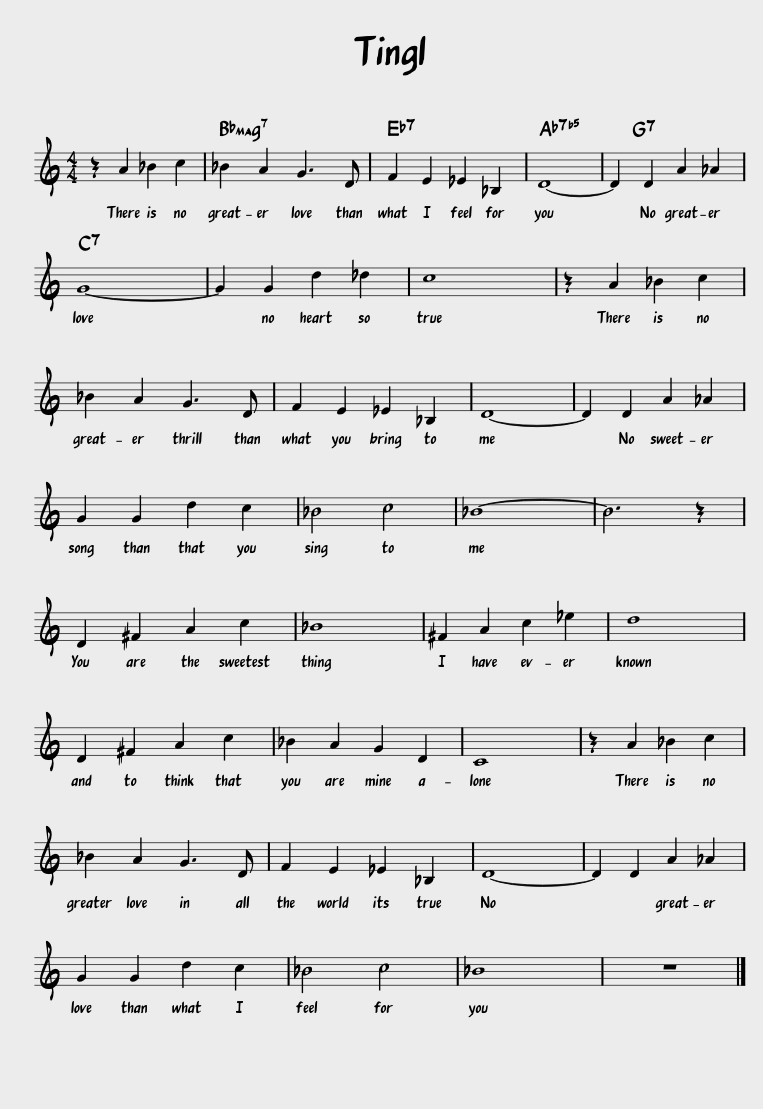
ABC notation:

X:1
L:1/8
M:4/4
I:linebreak $
K:C
V:1 treble
V:1
 z2[Q:1/4=420] A2 _B2 c2 | _B2 A2 G3 D | F2 E2 _E2 _B,2 | D8- | D2 D2 A2 _A2 |$ %5
 G8- | G2 G2 d2 _d2 | c8 | z2 A2 _B2 c2 |$ _B2 A2 G3 D | %10
 F2 E2 _E2 _B,2 | D8- | D2 D2 A2 _A2 |$ G2 G2 d2 c2 | _B4 c4 | %15
 _B8- | B6 z2 |$ D2 ^F2 A2 c2 | _B8 | ^F2 A2 c2 _e2 | %20
 d8 |$ D2 ^F2 A2 c2 | _B2 A2 G2 D2 | C8 | z2 A2 _B2 c2 |$ %25
 _B2 A2 G3 D | F2 E2 _E2 _B,2 | D8- | D2 D2 A2 _A2 |$ G2 G2 d2 c2 | %30
 _B4 c4 | _B8 | z8 |] %33
